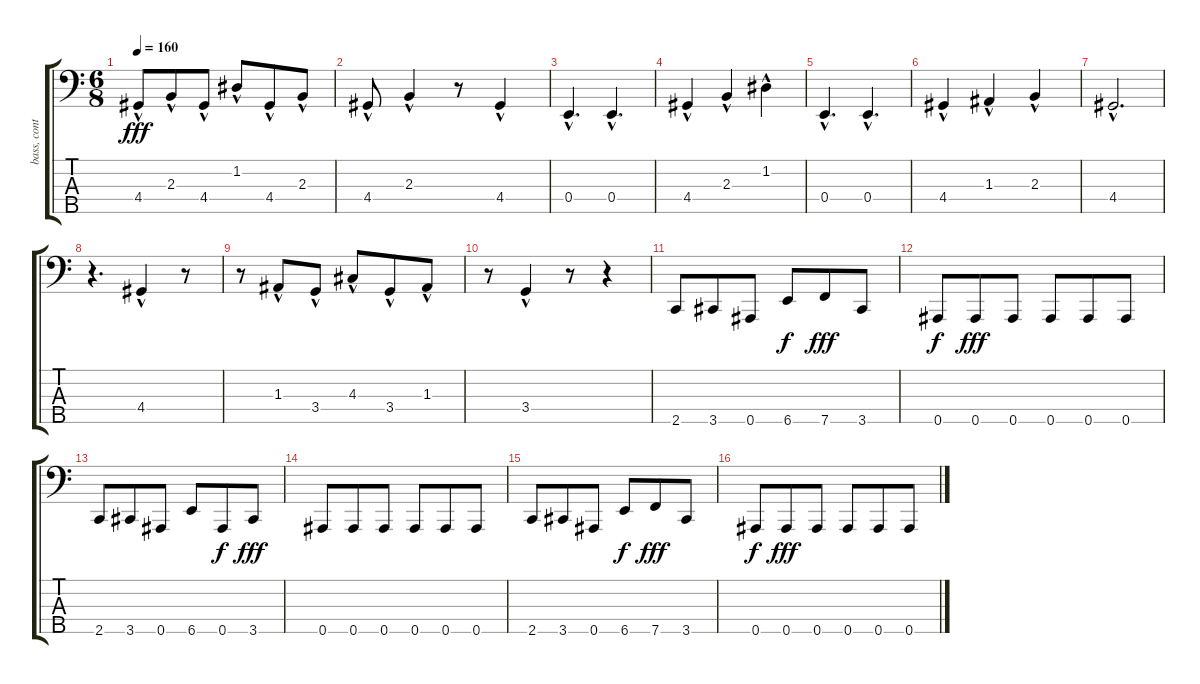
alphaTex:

\track ("bass, contrabass" "bass, cont") {instrument electricbasspick}
\staff {score tabs}
\tuning (G2 D2 A1 E1 Bb0) {hide}
\ts (6 8)
\tempo 160
\clef f4
\ks c
4.4{hac}.8{dy fff} 2.3{hac}.8 4.4{hac}.8 1.2{hac}.8 4.4{hac}.8 2.3{hac}.8 |
4.4{hac}.8 2.3{hac}.4 r.8 4.4{hac}.4 |
0.4{hac}.4{d} 0.4{hac}.4{d} |
4.4{hac}.4 2.3{hac}.4 1.2{hac}.4 |
0.4{hac}.4{d} 0.4{hac}.4{d} |
4.4{hac}.4 1.3{hac}.4 2.3{hac}.4 |
4.4{hac}.2{d} |
r.4{d} 4.4{hac}.4 r.8 |
r.8 1.3{hac}.8 3.4{hac}.8 4.3{hac}.8 3.4{hac}.8 1.3{hac}.8 |
r.8 3.4{hac}.4 r.8 r.4 |
2.5.8 3.5.8 0.5.8 6.5.8{dy f} 7.5.8{dy fff} 3.5.8 |
0.5.8{dy f} 0.5.8{dy fff} 0.5.8 0.5.8 0.5.8 0.5.8 |
2.5.8 3.5.8 0.5.8 6.5.8 0.5.8{dy f} 3.5.8{dy fff} |
0.5.8 0.5.8 0.5.8 0.5.8 0.5.8 0.5.8 |
2.5.8 3.5.8 0.5.8 6.5.8{dy f} 7.5.8{dy fff} 3.5.8 |
0.5.8{dy f} 0.5.8{dy fff} 0.5.8 0.5.8 0.5.8 0.5.8
